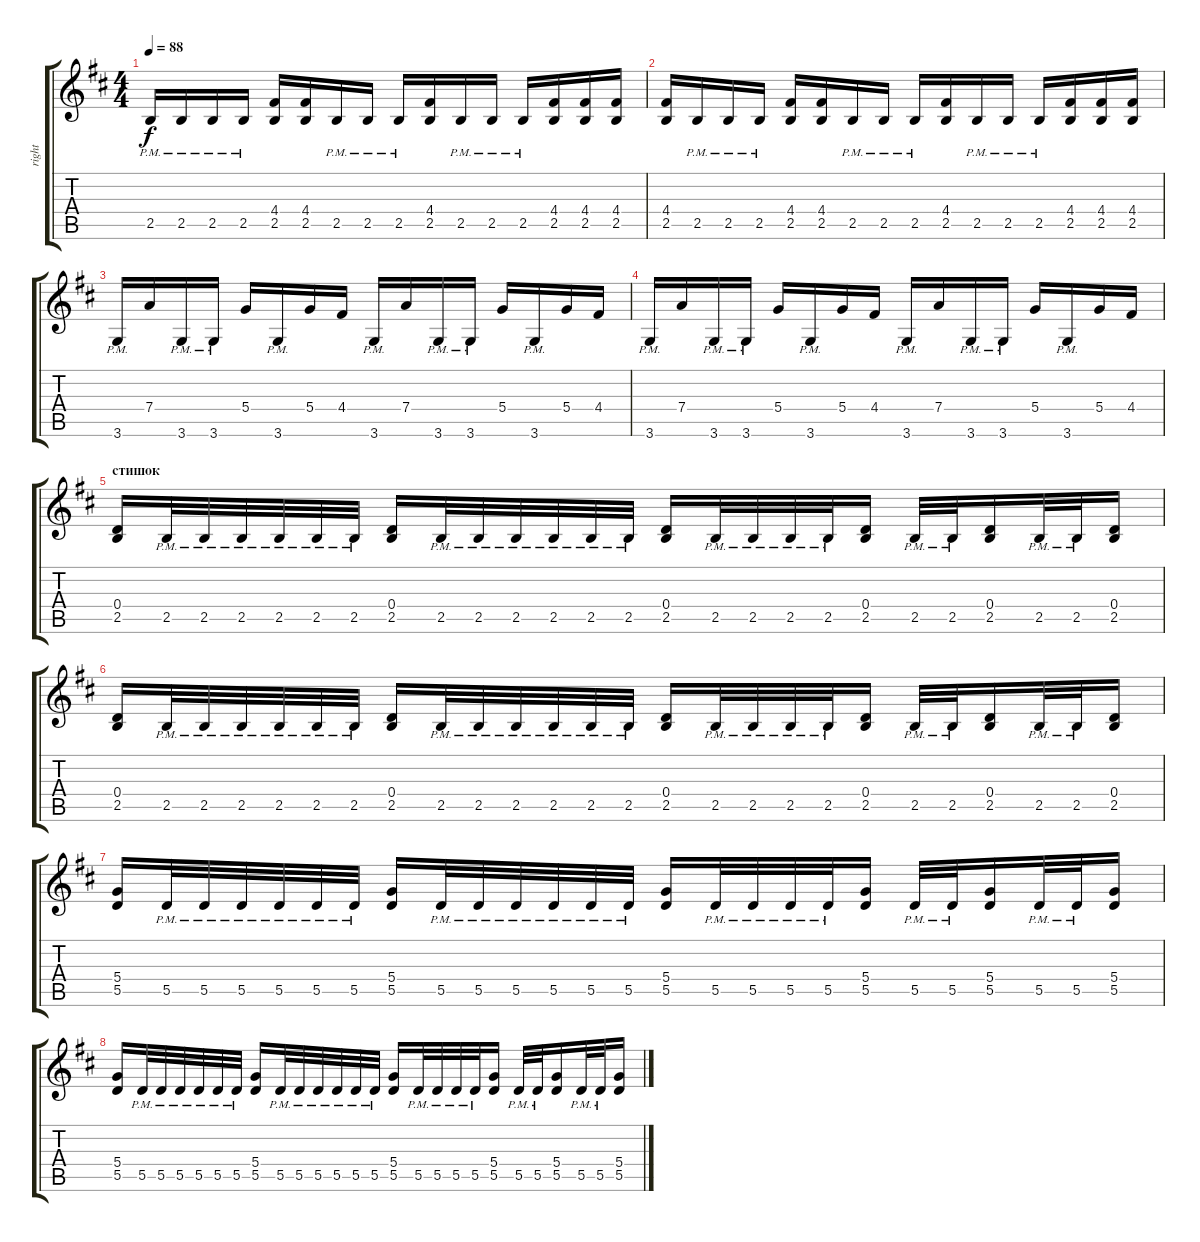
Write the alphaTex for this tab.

\track ("right" "right") {instrument distortionguitar}
\staff {score tabs}
\tuning (E4 B3 G3 D3 A2 E2) {hide}
\ts (4 4)
\tempo 88
\clef g2
\ks bminor
2.5{pm}.16{dy f} 2.5{pm}.16 2.5{pm}.16 2.5{pm}.16 (4.4 2.5).16 (4.4 2.5).16 2.5{pm}.16 2.5{pm}.16 2.5{pm}.16 (4.4 2.5).16 2.5{pm}.16 2.5{pm}.16 2.5{pm}.16 (4.4 2.5).16 (4.4 2.5).16 (4.4 2.5).16 |
(4.4 2.5).16 2.5{pm}.16 2.5{pm}.16 2.5{pm}.16 (4.4 2.5).16 (4.4 2.5).16 2.5{pm}.16 2.5{pm}.16 2.5{pm}.16 (4.4 2.5).16 2.5{pm}.16 2.5{pm}.16 2.5{pm}.16 (4.4 2.5).16 (4.4 2.5).16 (4.4 2.5).16 |
3.6{pm}.16 7.4.16 3.6{pm}.16 3.6{pm}.16 5.4.16 3.6{pm}.16 5.4.16 4.4.16 3.6{pm}.16 7.4.16 3.6{pm}.16 3.6{pm}.16 5.4.16 3.6{pm}.16 5.4.16 4.4.16 |
3.6{pm}.16 7.4.16 3.6{pm}.16 3.6{pm}.16 5.4.16 3.6{pm}.16 5.4.16 4.4.16 3.6{pm}.16 7.4.16 3.6{pm}.16 3.6{pm}.16 5.4.16 3.6{pm}.16 5.4.16 4.4.16 |
\section ("" "стишок")
(0.4 2.5).16 2.5{pm}.32 2.5{pm}.32 2.5{pm}.32 2.5{pm}.32 2.5{pm}.32 2.5{pm}.32 (0.4 2.5).16 2.5{pm}.32 2.5{pm}.32 2.5{pm}.32 2.5{pm}.32 2.5{pm}.32 2.5{pm}.32 (0.4 2.5).16 2.5{pm}.32 2.5{pm}.32 2.5{pm}.32 2.5{pm}.32 (0.4 2.5).16 2.5{pm}.32 2.5{pm}.32 (0.4 2.5).16 2.5{pm}.32 2.5{pm}.32 (0.4 2.5).16 |
(0.4 2.5).16 2.5{pm}.32 2.5{pm}.32 2.5{pm}.32 2.5{pm}.32 2.5{pm}.32 2.5{pm}.32 (0.4 2.5).16 2.5{pm}.32 2.5{pm}.32 2.5{pm}.32 2.5{pm}.32 2.5{pm}.32 2.5{pm}.32 (0.4 2.5).16 2.5{pm}.32 2.5{pm}.32 2.5{pm}.32 2.5{pm}.32 (0.4 2.5).16 2.5{pm}.32 2.5{pm}.32 (0.4 2.5).16 2.5{pm}.32 2.5{pm}.32 (0.4 2.5).16 |
(5.4 5.5).16 5.5{pm}.32 5.5{pm}.32 5.5{pm}.32 5.5{pm}.32 5.5{pm}.32 5.5{pm}.32 (5.4 5.5).16 5.5{pm}.32 5.5{pm}.32 5.5{pm}.32 5.5{pm}.32 5.5{pm}.32 5.5{pm}.32 (5.4 5.5).16 5.5{pm}.32 5.5{pm}.32 5.5{pm}.32 5.5{pm}.32 (5.4 5.5).16 5.5{pm}.32 5.5{pm}.32 (5.4 5.5).16 5.5{pm}.32 5.5{pm}.32 (5.4 5.5).16 |
(5.4 5.5).16 5.5{pm}.32 5.5{pm}.32 5.5{pm}.32 5.5{pm}.32 5.5{pm}.32 5.5{pm}.32 (5.4 5.5).16 5.5{pm}.32 5.5{pm}.32 5.5{pm}.32 5.5{pm}.32 5.5{pm}.32 5.5{pm}.32 (5.4 5.5).16 5.5{pm}.32 5.5{pm}.32 5.5{pm}.32 5.5{pm}.32 (5.4 5.5).16 5.5{pm}.32 5.5{pm}.32 (5.4 5.5).16 5.5{pm}.32 5.5{pm}.32 (5.4 5.5).16
